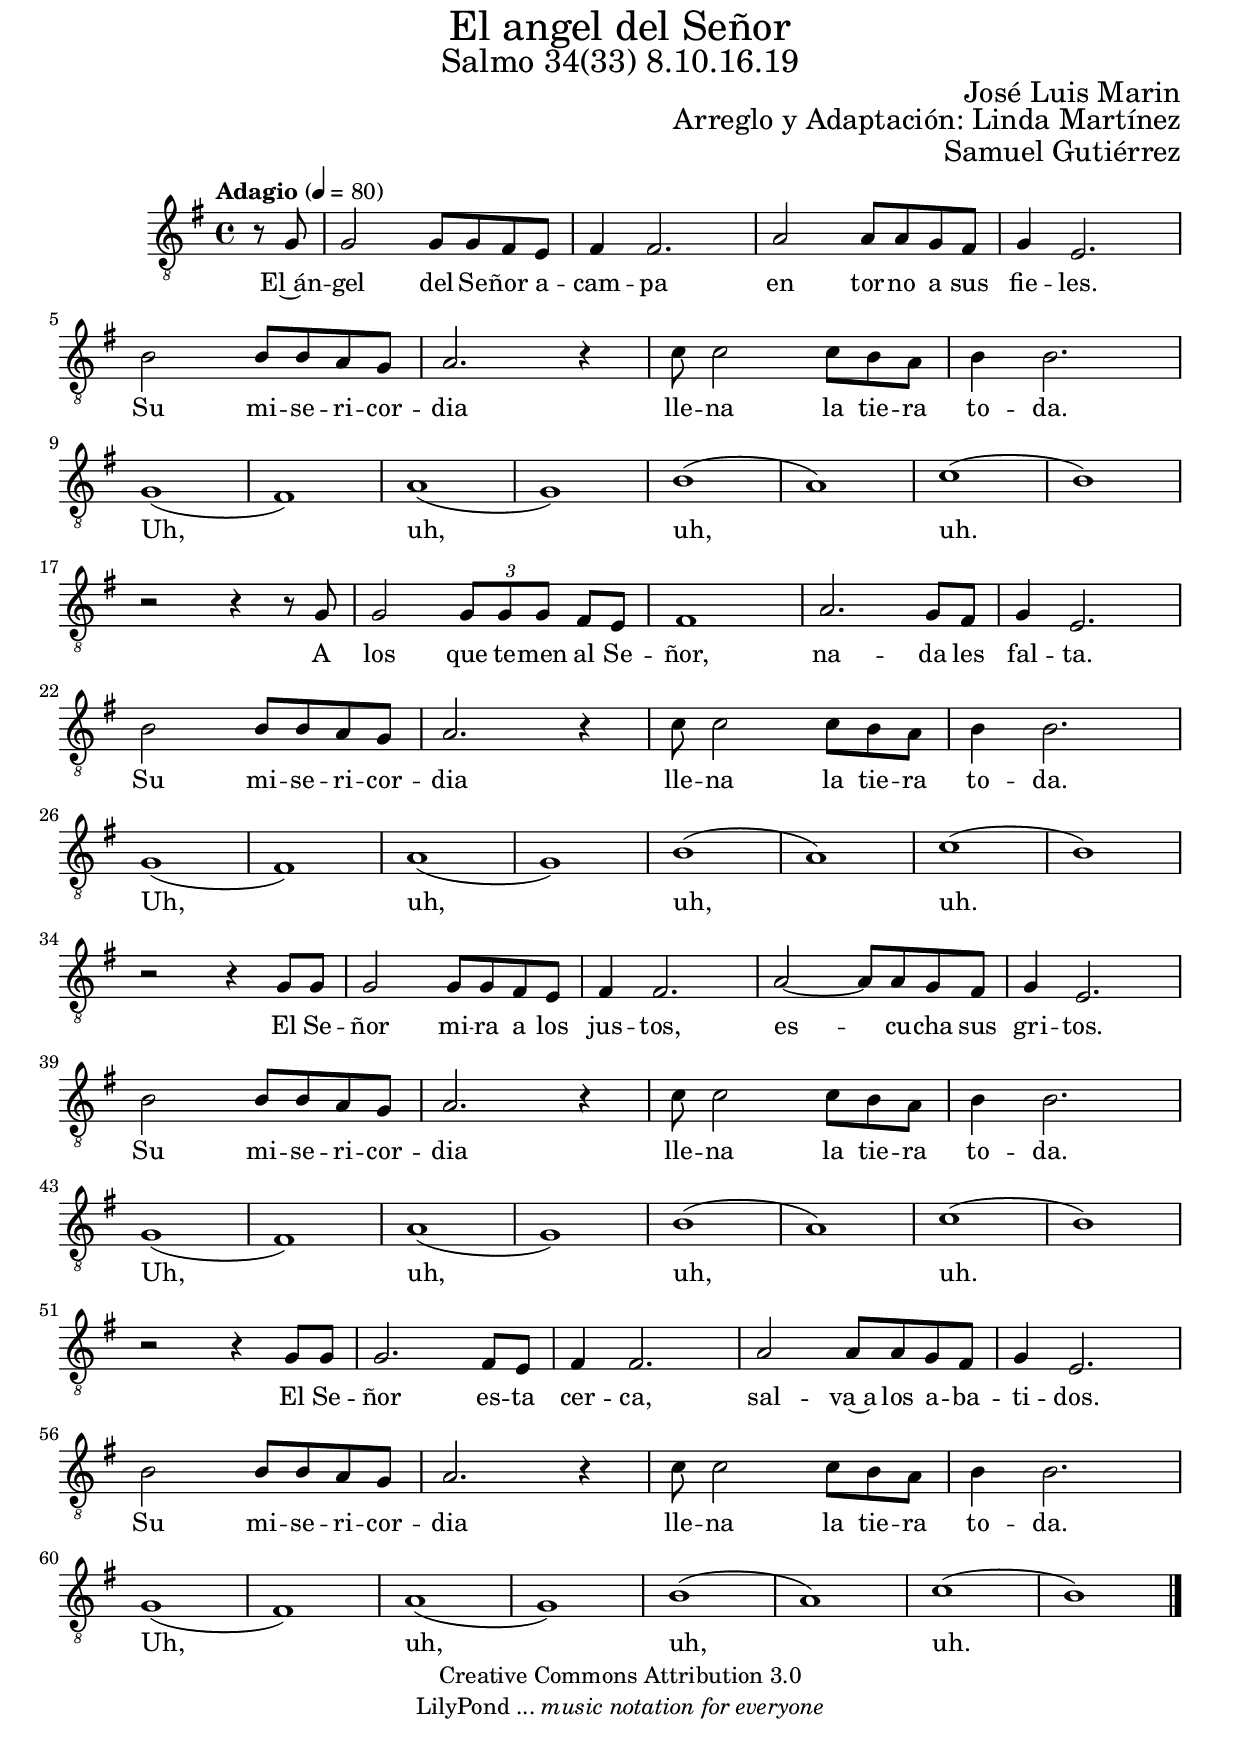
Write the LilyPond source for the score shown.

%	El angel de Señor acampa
%	by serachsam

\language "espanol"
\version "2.23.2"

% --- Global parameters
particle = 1
jump = \break

% --- Includes
%\include "global.ily"
%\include "soprano.ily"

% --- Global size
% #(set-global-staff-size 20)

% --- Header
\markup { \fill-line { \center-column { \fontsize #5 "" } } }
\markup { \fill-line { \center-column { \fontsize #5 "El angel del Señor" \fontsize #3 "Salmo 34(33) 8.10.16.19" } } }
\markup { \fill-line { " " \center-column { \fontsize #2 "José Luis Marin" } } }
\markup { \fill-line { " " \right-column { \fontsize #2 "Arreglo y Adaptación: Linda Martínez" } } }
\markup { \fill-line { " " \right-column { \fontsize #2 "Samuel Gutiérrez" } } }
\header {
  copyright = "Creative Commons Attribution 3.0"
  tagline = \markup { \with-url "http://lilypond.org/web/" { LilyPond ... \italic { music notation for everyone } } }
  breakbefore = ##t
}

% --- Music
global = {
  \tempo "Adagio" 4 = 80
  \clef "G_8"
  \key sol \major
  \time 4/4
  \skip 4
  \skip 1*67
  \bar "|."
}

voice = \relative do' {
  \compressEmptyMeasures
  \partial 4 r8 sol8
  sol2 sol8 sol fas mi
  fas4 fas2.
  la2 la8 la sol fas
  sol4 mi2. \break
  si'2 si8 si la sol
  la2. r4
  do8 do2 do8 si la
  si4 si2. \break
  
  sol1(
  fas1)
  la1(
  sol1)
  si1(
  la1)
  do1(
  si1) \break
  
  r2 r4 r8 sol
  sol2 \tuplet 3/2 {sol8 sol sol} fas8 mi
  fas1
  la2. sol8 fas
  sol4 mi2. \break
  si'2 si8 si la sol
  la2. r4
  do8 do2 do8 si la
  si4 si2. \break
  
  sol1(
  fas1)
  la1(
  sol1)
  si1(
  la1)
  do1(
  si1) \break
  
  r2 r4 sol8 sol
  sol2 sol8 sol fas mi
  fas4 fas2.
  la2~ la8 la sol fas
  sol4 mi2. \break
  si'2 si8 si la sol
  la2. r4
  do8 do2 do8 si la
  si4 si2. \break
  
  sol1(
  fas1)
  la1(
  sol1)
  si1(
  la1)
  do1(
  si1) \break
  
  r2 r4 sol8 sol
  sol2. fas8 mi
  fas4 fas2.
  la2 la8 la sol fas
  sol4 mi2. \break
  si'2 si8 si la sol
  la2. r4
  do8 do2 do8 si la
  si4 si2. \break
  
  sol1(
  fas1)
  la1(
  sol1)
  si1(
  la1)
  do1(
  si1) \break
}

% --- Lyrics
voice-lyrics = \lyricmode {
  El~án -- gel del Se -- ñor a -- cam -- pa
  en tor -- no a sus fie -- les.
  Su mi -- se -- ri -- cor -- dia
  lle -- na la tie -- ra to -- da.
  Uh, uh, uh, uh.
  
  A los que te -- men al Se -- ñor,
  na -- da les fal -- ta.
  Su mi -- se -- ri -- cor -- dia
  lle -- na la tie -- ra to -- da.
  Uh, uh, uh, uh.
  
  El Se -- ñor mi -- ra a los jus -- tos,
  es -- cu -- cha sus gri -- tos.
  Su mi -- se -- ri -- cor -- dia
  lle -- na la tie -- ra to -- da.
  Uh, uh, uh, uh.
  
  El Se -- ñor es -- ta cer -- ca,
  sal -- va~a los a -- ba -- ti -- dos.
  Su mi -- se -- ri -- cor -- dia
  lle -- na la tie -- ra to -- da.
  Uh, uh, uh, uh.
}

% --- Harmony
harmonies = \new ChordNames {
  \set ChordNames.midiInstrument = "string ensemble 2"
  \set ChordNames.midiMaximumVolume = #0.6 
  \set chordChanges = ##t
  \chordmode {
    \italianChords
    sol4 sol1 re1 la1:m mi1:m
    sol1 re1 la1:m mi1:m
    sol1 re1 la1:m mi1:m
    sol1 re1 la1:m mi1:m
    
    sol1 sol1 re1 la1:m mi1:m
    sol1 re1 la1:m mi1:m
    sol1 re1 la1:m mi1:m
    sol1 re1 la1:m mi1:m
    
    sol1 sol1 re1 la1:m mi1:m
    sol1 re1 la1:m mi1:m
    sol1 re1 la1:m mi1:m
    sol1 re1 la1:m mi1:m
    
    sol1 sol1 re1 la1:m mi1:m
    sol1 re1 la1:m mi1:m
    sol1 re1 la1:m mi1:m
    sol1 re1 la1:m mi1:m
  }
}

% --- Sheet
\score {
  <<
    %\harmonies
    \new Staff {
      \set Staff.midiInstrument = #"english horn"
      %\set Staff.midiMaximumVolume = #1.5
      <<
        \new Voice = "voice" {
          <<
            \global
            \voice
          >>
        }
        \new Lyrics \lyricsto "voice" { \voice-lyrics }
      >>
    }
  >>
  \midi {}
  \layout {}
}

% --- Paper
\paper {
  #(set-default-paper-size "letter")
  page-breaking = #ly:page-turn-breaking
}
